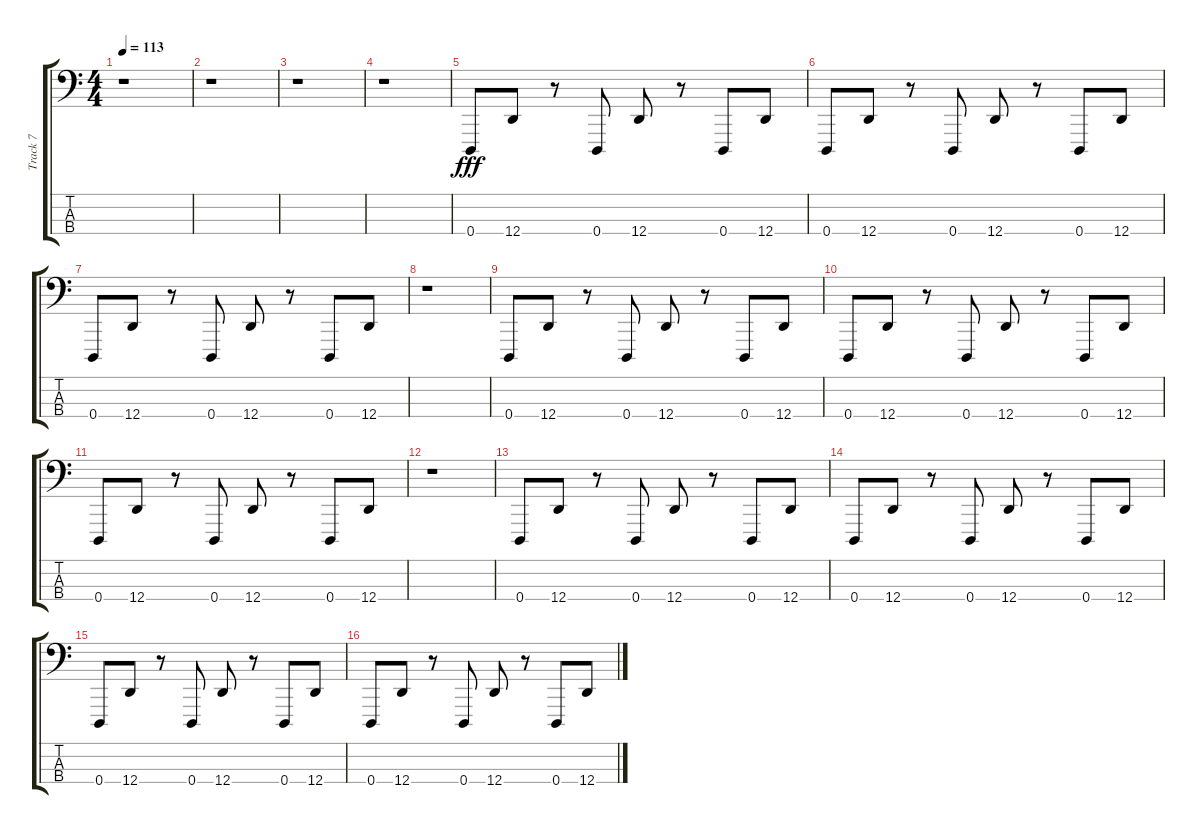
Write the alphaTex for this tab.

\track ("Track 7" "Track 7") {instrument lead8bassandlead}
\staff {score tabs}
\tuning (G2 D2 A1 D1) {hide}
\ts (4 4)
\tempo 113
\clef f4
\ks c
r.1{dy fff} |
r.1 |
r.1 |
r.1 |
0.4.8 12.4.8 r.8 0.4.8 12.4.8 r.8 0.4.8 12.4.8 |
0.4.8 12.4.8 r.8 0.4.8 12.4.8 r.8 0.4.8 12.4.8 |
0.4.8 12.4.8 r.8 0.4.8 12.4.8 r.8 0.4.8 12.4.8 |
r.1 |
0.4.8 12.4.8 r.8 0.4.8 12.4.8 r.8 0.4.8 12.4.8 |
0.4.8 12.4.8 r.8 0.4.8 12.4.8 r.8 0.4.8 12.4.8 |
0.4.8 12.4.8 r.8 0.4.8 12.4.8 r.8 0.4.8 12.4.8 |
r.1 |
0.4.8 12.4.8 r.8 0.4.8 12.4.8 r.8 0.4.8 12.4.8 |
0.4.8 12.4.8 r.8 0.4.8 12.4.8 r.8 0.4.8 12.4.8 |
0.4.8 12.4.8 r.8 0.4.8 12.4.8 r.8 0.4.8 12.4.8 |
0.4.8 12.4.8 r.8 0.4.8 12.4.8 r.8 0.4.8 12.4.8
